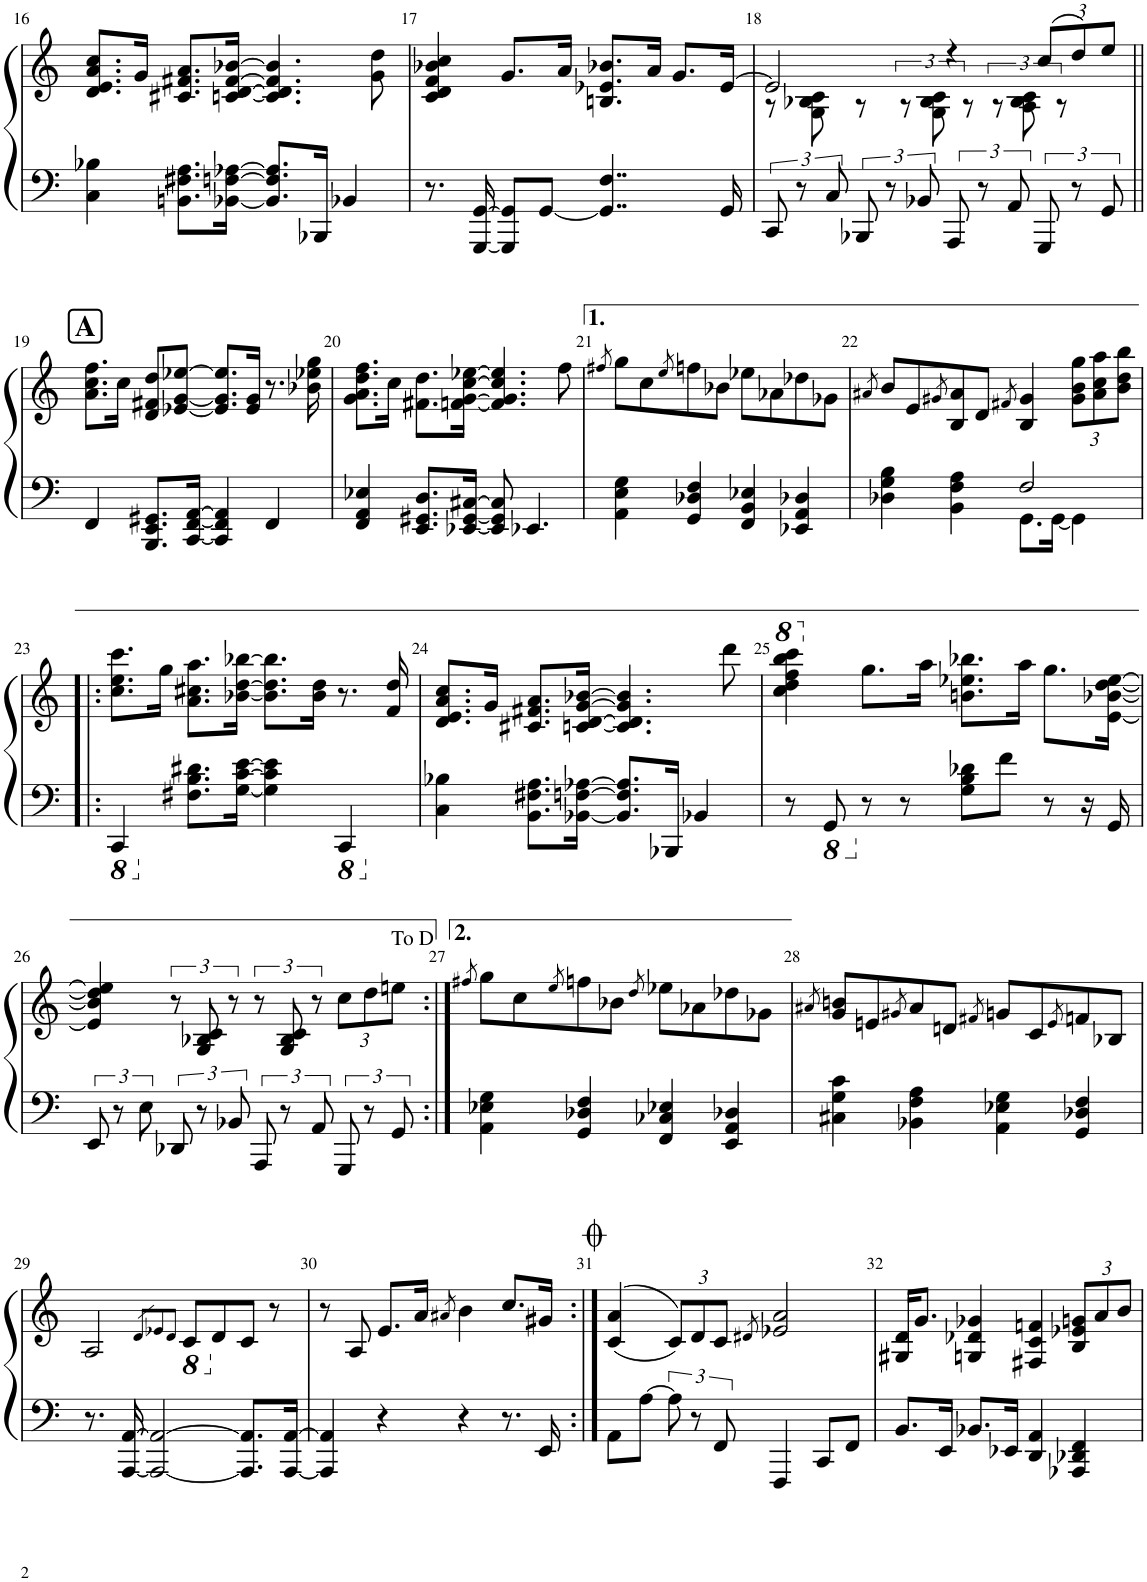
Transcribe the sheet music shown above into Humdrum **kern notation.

**kern	**kern
*part1	*part1
*staff2	*staff1
*I"Piano	*
*I'Pno.	*
!!LO:PB:g=z
*clefF4	*clefG2
*k[]	*k[]
*M4/4	*M4/4
=16	=16
4C\ 4B-X\	8.d/ 8.e/ 8.a/ 8.cc/L
.	16g/Jk
8.BBn\ 8.F#X\ 8.A\L	8.c#X/ 8.f#X/ 8.a/L
[16BB-X\ [16Fn\ [16A-X\Jk	[16cn/ [16d/ [16f#/ [16b-X/Jk
8.BB-/] 8.F/] 8.A-/]L	4.c/] 4.d/] 4.f#/] 4.b-/]
16BBB-X/Jk	.
4BB-X/	.
.	8g\ 8dd\
=17	=17
8.r	4c/ 4d/ 4f/ 4b-X/ 4cc/
[16GGG/ [16GG/	.
8GGG/] 8GG/]L	8.g/L
[8GG/J	.
.	16a/Jk
4..GG/] 4..F/	8.Bn/ 8.e-X/ 8.b-X/L
.	16a/Jk
.	8.g/L
16GG/	[16e-/Jk
=18	=18
*	*^
12CC/	2e-/]	8r
12r	.	.
.	.	8G\ 8B-X\ 8c\
12C/	.	.
12BBB-X/	.	8r
12r	.	.
.	.	12r
12BB-X/	.	.
.	.	12G\ 12B-\ 12c\
12AAA/	4r	.
.	.	12r
12r	.	.
.	.	12r
12AA/	.	.
.	.	12A\ 12B-\ 12c\
*	*Xbrackettup	*
12GGG/	(12cc/L	.
.	.	12r
12r	12dd/)	.
.	.	8ryy
12GG/	12ee/J	.
*	*v	*v
!!LO:LB:g=z
!!LO:REH:place=s1:a:B:cj:fs=14:t=A
=19||	=19||
4FF/	8.a\ 8.cc\ 8.ff\L
.	16cc\Jk
8.BBB/ 8.EE/ 8.GG#X/L	8d/ 8f#X/ 8dd/L
.	[8e-X/ [8g/ [8ee-X/J
[16CC/ [16FF/ [16AA/Jk	.
4CC/] 4FF/] 4AA/]	8.e-/] 8.g/] 8.ee-/]L
.	16e-/ 16g/Jk
4FF/	8.r
.	16b-X\ 16ee-X\ 16gg\
=20	=20
4FF/ 4AA/ 4E-X/	8.g\ 8.a\ 8.dd\ 8.ff\L
.	16cc\Jk
8.EE/ 8.GG#X/ 8.D/L	8.f#X\ 8.dd\L
[16EE-X/ [16GG#/ [16C#X/Jk	[16fn\ [16g\ [16cc\ [16ee-X\Jk
8EE-/] 8GG#/] 8C#/]	4.f/] 4.g/] 4.cc/] 4.ee-/]
4.EE-X/	.
.	8ff\
=21	=21
.	8qff#X/
4AA\ 4E\ 4G\	8gg\L
.	8cc\
.	8qee/
4GG/ 4D-X/ 4F/	8ffn\
.	8b-X\J
4FF/ 4BB/ 4E-X/	8ee-X\L
.	8a-X\
4EE-X/ 4AA/ 4D-X/	8dd-X\
.	8g-X\J
=22	=22
.	8qa#X/
*^	*
4D-X\ 4G\ 4B\	2ryy	8b/L
.	.	8e/
.	.	8qg#X/
4BB\ 4F\ 4A\	.	8B/ 8a#/
.	.	8d/J
.	.	8qf#X/
2F/	8.GG\L	4B/ 4g#/
.	[16GG\Jk	.
.	4GG\]	12g#\ 12b\ 12gg\L
.	.	12a#\ 12cc\ 12aa\
.	.	12b\ 12dd\ 12bb\J
*v	*v	*
!!LO:LB:g=z
=23!|:	=23!|:
*8ba	*
4CCC/	8.cc\ 8.ee\ 8.ccc\L
.	16gg\Jk
*X8ba	*
8.F#X\ 8.B\ 8.d#X\L	8.a\ 8.cc#X\ 8.aa\L
[16G\ [16c\ [16e\Jk	[16b-X\ [16dd\ [16bb-X\Jk
4G\] 4c\] 4e\]	8.b-\] 8.dd\] 8.bb-\]L
.	16b-\ 16dd\Jk
*8ba	*
4CCC/	8.r
.	16f/ 16dd/
=24	=24
*X8ba	*
4C\ 4B-X\	8.d/ 8.e/ 8.a/ 8.cc/L
.	16g/Jk
8.BB\ 8.F#X\ 8.A\L	8.c#X/ 8.f#X/ 8.a/L
[16BB-X\ [16Fn\ [16A-X\Jk	[16cn/ [16d/ [16g/ [16b-X/Jk
8.BB-/] 8.F/] 8.A-/]L	4.c/] 4.d/] 4.g/] 4.b-/]
16BBB-X/Jk	.
4BB-X/	.
.	8ddd\
=25	=25
*	*8va
8r	4ccc\ 4ddd\ 4fff\ 4bbb\ 4cccc\
*8ba	*
8GGG/	.
*X8ba	*
*	*X8va
8r	8.gg\L
8r	.
.	16aa\Jk
8G\ 8B\ 8d-X\L	8.bn\ 8.ee-X\ 8.bb-X\L
8f\J	.
.	16aa\Jk
8r	8.gg\L
16r	.
16GG/	[16e\ [16b-X\ [16dd\ [16ee-\Jk
!!LO:LB:g=z
=26	=26
12EE/	4e/] 4b-/] 4dd/] 4ee-/]
12r	.
12E\	.
*	*brackettup
12DD-X/	12r
12r	12G/ 12B-X/ 12c/
12BB-X/	12r
12AAA/	12r
12r	12G/ 12B-/ 12c/
12AA/	12r
*	*Xbrackettup
12GGG/	12cc\L
12r	12dd\
!	!LO:TX:a:t=To D
12GG/	12een\J
=27:|!	=27:|!
.	8qff#X/
4AA\ 4E-X\ 4G\	8gg\L
.	8cc\
.	8qee/
4GG/ 4D-X/ 4F/	8ffn\
.	8b-X\J
.	8qdd/
4FF/ 4C-X/ 4E-X/	8ee-X\L
.	8a-X\
4EE/ 4AA/ 4D-X/	8dd-X\
.	8g-X\J
=28	=28
.	8qa#X/
4C#X\ 4G\ 4c\	8g/ 8bn/L
.	8en/
.	8qg#X/
4BB-X\ 4F\ 4A\	8a#/
.	8dn/J
.	8qf#X/
4AA\ 4E-X\ 4G\	8gn/L
.	8c/
.	8qe/
4GG/ 4D-X/ 4F/	8fn/
.	8B-X/J
!!LO:LB:g=z
=29	=29
8.r	2A/
[16AAA/ [16AA/	.
2AAA/_ 2AA/_	.
.	8qD/L
.	8qE-X/
.	8qD/J
.	8C/L
.	8d/
8.AAA/] 8.AA/]L	8c/J
.	8r
[16AAA/ [16AA/Jk	.
=30	=30
4AAA/] 4AA/]	8r
.	8A/
4r	8.e/L
.	16a/Jk
.	8qa#X/
4r	4b\
8.r	8.cc/L
16EE/	16g#X/Jk
=31:|!	=31:|!
8AA\L	(>(<4c/ 4a/
[8A\J	.
12A\]	12c/L))
12r	12d/
12FF/	12c/J
.	8qd#X/
4FFF/	2e-X/ 2a/
8CC/L	.
8FF/J	.
=32	=32
8.BB/L	16G#X/ 16d/KL
.	8.g/J
16EE/Jk	.
8.BB-X/L	4Gn/ 4d-X/ 4g-X/
16EE-X/Jk	.
4DD/ 4AA/	4F#X/ 4c/ 4fn/
4AAA-X/ 4DD-X/ 4FF/	12B/ 12e-X/ 12gn/L
.	12a/
.	12b/J
=	=
*-	*-
